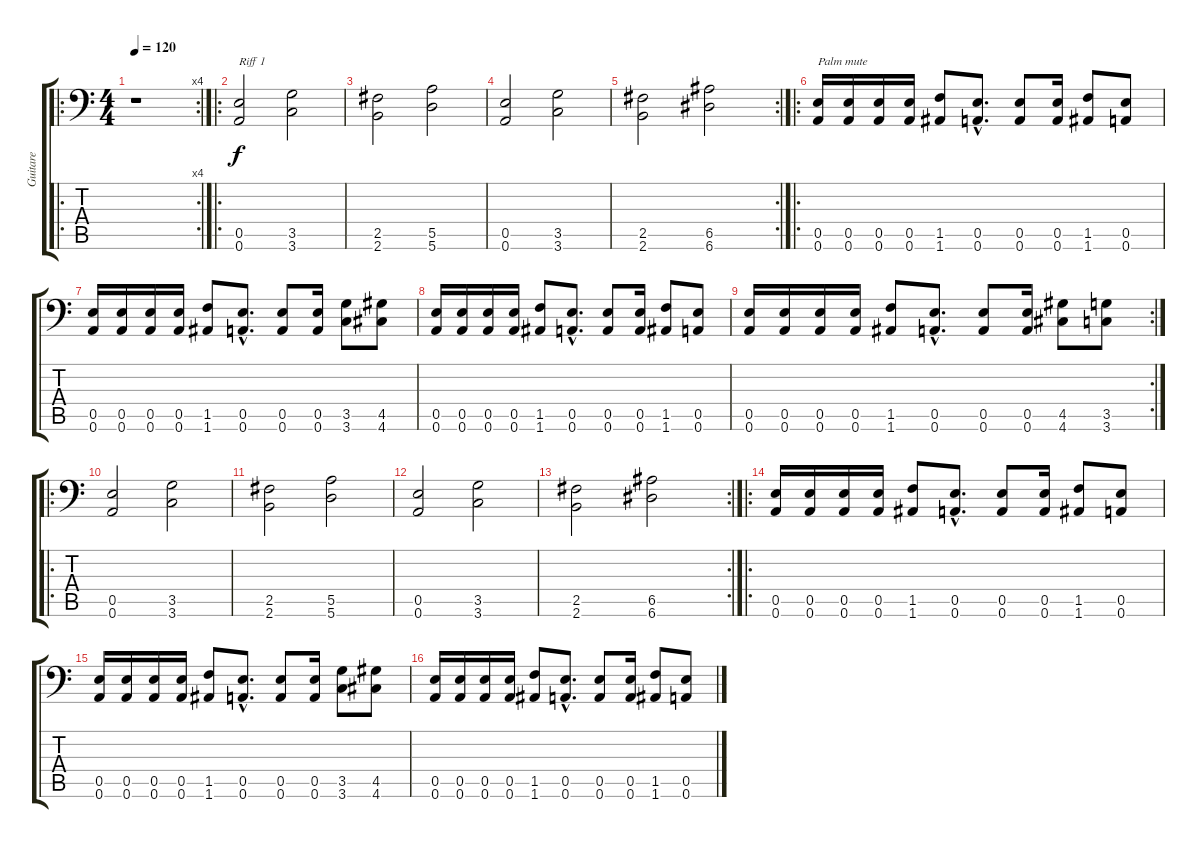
\track ("Guitare" "Guitare") {instrument distortionguitar}
\staff {score tabs}
\tuning (B3 Gb3 D3 A2 E2 A1) {hide}
\ro
\rc 4
\ts (4 4)
\tempo 120
\clef f4
\ks c
r.1{dy f instrument distortionguitar} |
\ro
(0.5 0.6).2{txt "Riff 1"} (3.5 3.6).2 |
(2.5 2.6).2 (5.5 5.6).2 |
(0.5 0.6).2 (3.5 3.6).2 |
\rc 2
(2.5 2.6).2 (6.5 6.6).2 |
\ro
(0.5 0.6).16{txt "Palm mute"} (0.5 0.6).16 (0.5 0.6).16 (0.5 0.6).16 (1.5 1.6).8 (0.5{hac} 0.6{hac}).8{d} (0.5 0.6).8 (0.5 0.6).16 (1.5 1.6).8 (0.5 0.6).8 |
(0.5 0.6).16 (0.5 0.6).16 (0.5 0.6).16 (0.5 0.6).16 (1.5 1.6).8 (0.5{hac} 0.6{hac}).8{d} (0.5 0.6).8 (0.5 0.6).16 (3.5 3.6).8 (4.5 4.6).8 |
(0.5 0.6).16 (0.5 0.6).16 (0.5 0.6).16 (0.5 0.6).16 (1.5 1.6).8 (0.5{hac} 0.6{hac}).8{d} (0.5 0.6).8 (0.5 0.6).16 (1.5 1.6).8 (0.5 0.6).8 |
\rc 2
(0.5 0.6).16 (0.5 0.6).16 (0.5 0.6).16 (0.5 0.6).16 (1.5 1.6).8 (0.5{hac} 0.6{hac}).8{d} (0.5 0.6).8 (0.5 0.6).16 (4.5 4.6).8 (3.5 3.6).8 |
\ro
(0.5 0.6).2 (3.5 3.6).2 |
(2.5 2.6).2 (5.5 5.6).2 |
(0.5 0.6).2 (3.5 3.6).2 |
\rc 2
(2.5 2.6).2 (6.5 6.6).2 |
\ro
(0.5 0.6).16 (0.5 0.6).16 (0.5 0.6).16 (0.5 0.6).16 (1.5 1.6).8 (0.5{hac} 0.6{hac}).8{d} (0.5 0.6).8 (0.5 0.6).16 (1.5 1.6).8 (0.5 0.6).8 |
(0.5 0.6).16 (0.5 0.6).16 (0.5 0.6).16 (0.5 0.6).16 (1.5 1.6).8 (0.5{hac} 0.6{hac}).8{d} (0.5 0.6).8 (0.5 0.6).16 (3.5 3.6).8 (4.5 4.6).8 |
(0.5 0.6).16 (0.5 0.6).16 (0.5 0.6).16 (0.5 0.6).16 (1.5 1.6).8 (0.5{hac} 0.6{hac}).8{d} (0.5 0.6).8 (0.5 0.6).16 (1.5 1.6).8 (0.5 0.6).8
